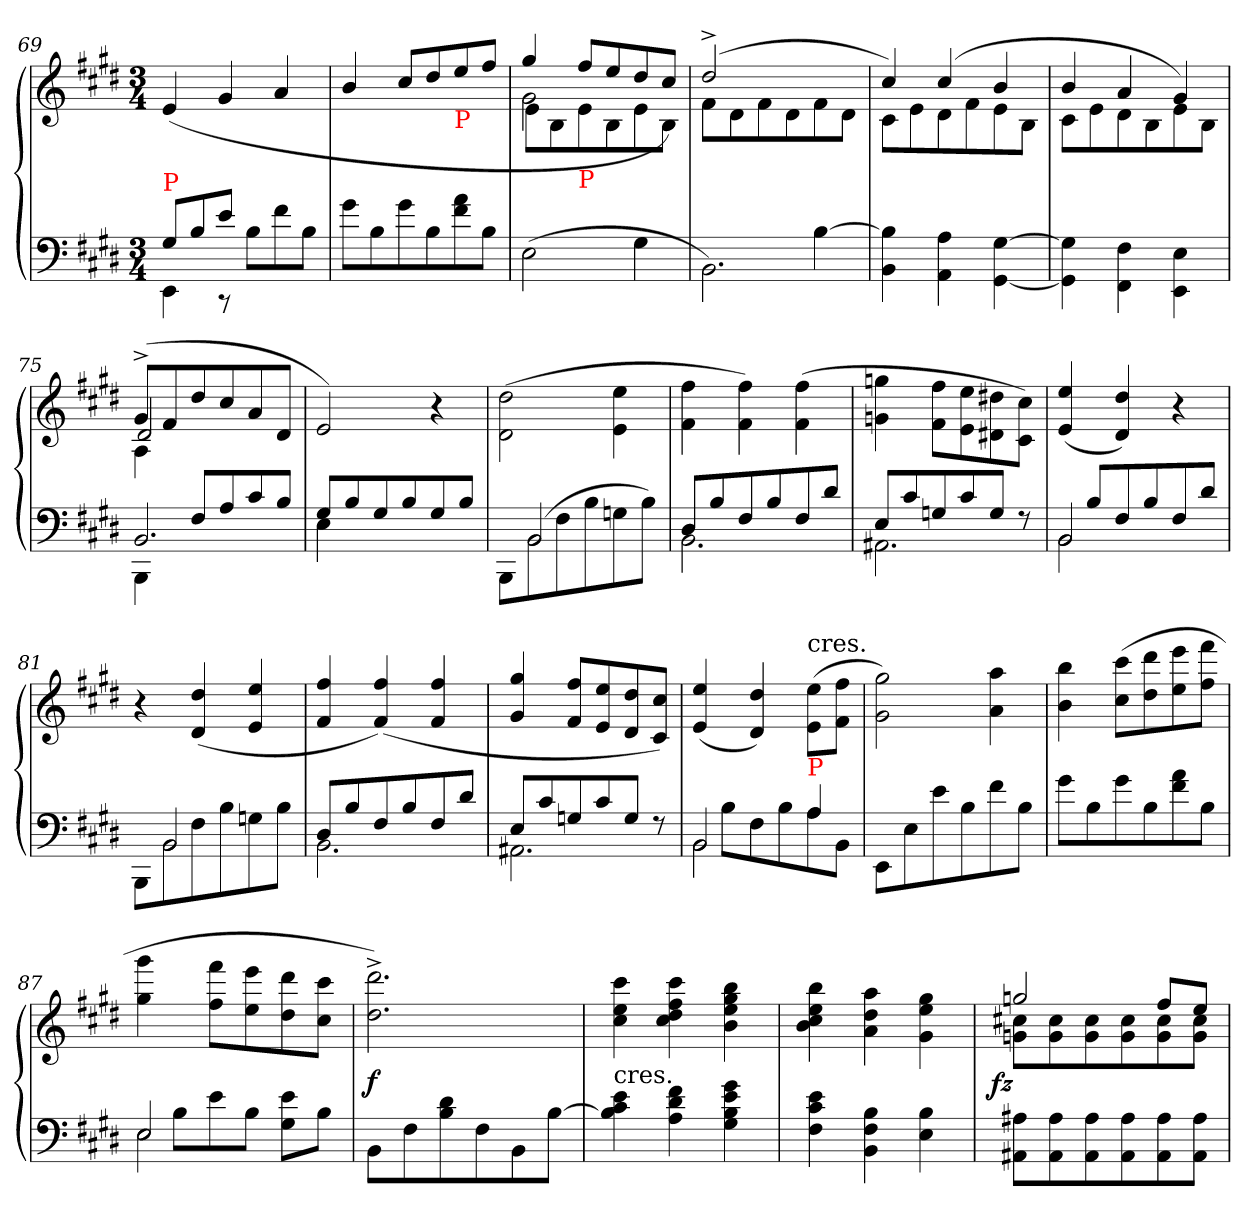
**kern	**kern	**dynam
*part1	*part1	*part1
*staff2	*staff1	*staff1/2
*clefF4	*clefG2	*
*k[f#c#g#d#]	*k[f#c#g#d#]	*
*M3/4	*M3/4	*
=69	=69	=69
*^	*	*
!LO:TX:a:color=red:t=P	!	!	!
8G#!/L	4EE!	(>4e!	.
8B!/	.	.	.
8e!\J	8r	4g#!	.
8B!\L	8ryy	.	.
8f#!\	4ryy	4a!	.
8B!\J	.	.	.
*v	*v	*	*
=70	=70	=70
8g#!\L	4b!/	.
8B!\	.	.
8g#!\	8cc#!/L	.
8B!\	8dd#!/	.
!	!LO:TX:b:color=red:t=P	!
8a!\ 8f#!\	8ee!/	.
8B!\J	8ff#!/J	.
=71	=71	=71
*	*^	*
*	*	*^	*
(>2E!	4gg#!	2g#!	8e!\L	.
.	.	.	8B!\	.
!	!LO:TX:b:color=red:t=P	!	!	!
.	8ff#!L	.	8e!\	.
.	8ee!	.	8B!\	.
4G#!	8dd#!	4ryy	8e!\	.
.	8cc#!J)	.	8B!\J	.
=72	=72	=72	=72	=72
!LO:N:vis=2.	!	!	!	!
*	*	*v	*v	*
2BB!\)	(>2dd#^>!	8f#!\L	.
.	.	8d#!\	.
.	.	8f#!\	.
.	.	8d#!\	.
[4B!	4ryy	8f#!\	.
.	.	8d#!\J	.
=73	=73	=73	=73
4B!] 4BB!	4cc#!)	8c#!\L	.
.	.	8e!\	.
4A! 4AA!	(>4cc#!	8d#!\	.
.	.	8f#!\	.
[4G#!\ [4GG#!\	4b!	8e!\	.
.	.	8B!\J	.
=74	=74	=74	=74
4G#!]\ 4GG#!]\	4b!	8c#!\L	.
.	.	8e!\	.
4F#!\ 4FF#!\	4a!	8d#!\	.
.	.	8B!\	.
4E!\ 4EE!\	4g#!)	8e!\	.
.	.	8B!\J	.
=75	=75	=75	=75
*^	*	*^	*
4BBB!\	2.BB!/	(>8g#^>!L	4A!	2d#!	.
.	.	8f#!	.	.	.
8F#!L	.	8dd#!	2ryy	.	.
8A!	.	8cc#!	.	.	.
8c#!	.	8a!	.	4ryy	.
8B!J	.	8d#!J	.	.	.
*	*	*v	*v	*v	*
=76	=76	=76	=76
8G#!L	4E!	2e!)	.
8B!	.	.	.
8G#!	2ryy	.	.
8B!	.	.	.
8G#!	.	4r	.
8B!J	.	.	.
=77	=77	=77	=77
8ryy	8BBB!\L	(>2dd#!\ 2d#!\	.
!	!LO:N:vis=2	!	!
(>2BB!	8BB!\	.	.
.	8F#!\	.	.
.	8B!\	.	.
.	8Gn!\	4ee!\ 4e!\	.
8ryy	8B!\J)	.	.
=78	=78	=78	=78
8D#!L	2.BB!	4ff#! 4f#!	.
8B!	.	.	.
8F#!	.	4ff#! 4f#!)	.
8B!	.	.	.
8F#!	.	(>4ff#! 4f#!	.
8d#!J	.	.	.
=79	=79	=79	=79
8E!L	2.AA#X!	4ggn! 4gn!	.
8c#!	.	.	.
8Gn!	.	8ff#!\ 8f#!\L	.
8c#!	.	8ee! 8e!	.
8G!J	.	8dd#X! 8d#X!	.
8rF	.	8cc#! 8c#!J)	.
=80	=80	=80	=80
!LO:N:vis=2	!	!	!
8BB!	2BB!	(<4ee! 4e!	.
8B!L	.	.	.
8F#!	.	4dd#! 4d#!)	.
8B!	.	.	.
8F#!	4ryy	4r	.
8d#!J	.	.	.
=81	=81	=81	=81
8ryy	8BBB!\L	4r	.
!	!LO:N:vis=2	!	!
2BB!	8BB!\	.	.
.	8F#!\	(<4dd#! 4d#!	.
.	8B!\	.	.
.	8Gn!\	4ee! 4e!	.
8ryy	8B!\J	.	.
=82	=82	=82	=82
8D#!L	2.BB!	4ff#!/ 4f#!/	.
8B!	.	.	.
8F#!	.	(<4ff#!/ 4f#!/)	.
8B!	.	.	.
8F#!	.	4ff#!/ 4f#!/	.
8d#!J	.	.	.
=83	=83	=83	=83
8E!L	2.AA#X!	4gg#!/ 4g#!/	.
8c#!	.	.	.
8Gn!	.	8ff#! 8f#!L	.
8c#!	.	8ee! 8e!	.
8G!J	.	8dd#! 8d#!	.
8rF	.	8cc#! 8c#!J)	.
=84	=84	=84	=84
!	!LO:N:vis=2	!	!
2BB!/	8BB!\	(<4ee! 4e!	.
.	8B!L	.	.
.	8F#!	4dd#! 4d#!)	.
.	8B!	.	.
!	!	!LO:TX:a:t=cres.	!
!	!	!LO:TX:b:color=red:t=P	!
4A!/	8A!	(>8ee!\ 8e!\L	.
.	8BB!J	8ff#!\ 8f#!\J	.
*v	*v	*	*
=85	=85	=85
8EE!\L	2gg#! 2g#!)	.
8E!\	.	.
8e!\	.	.
8B!\	.	.
8f#!\	4aa! 4a!	.
8B!\J	.	.
=86	=86	=86
8g#!\L	4bb! 4b!	.
8B!\	.	.
8g#!\	(>8ccc#!\ 8cc#!\L	.
8B!\	8ddd#!\ 8dd#!\	.
8a!\ 8f#!\	8eee!\ 8ee!\	.
8B!\J	8fff#!\ 8ff#!\J	.
=87	=87	=87
*^	*	*
!	!LO:N:vis=2	!	!
2E!	8E!\	4ggg#! 4gg#!	.
.	8B!\L	.	.
.	8e!\	8fff#!\ 8ff#!\L	.
.	8B!\J	8eee!\ 8ee!\	.
4ryy	8e!\ 8G#!\L	8ddd#!\ 8dd#!\	.
.	8B!\J	8ccc#!\ 8cc#!\J	.
*v	*v	*	*
=88	=88	=88
8BB!\L	2.ddd#!^< 2.dd#!^<)	f
8F#!\	.	.
8d#!\ 8B!\	.	.
8F#!\	.	.
8BB!\	.	.
[8B!\J	.	.
=89	=89	=89
!	!LO:TX:c:t=cres.	!
4e! 4c#! 4B!]	4ccc#! 4ee! 4cc#!	.
4f#! 4d#! 4A!	4ccc#! 4ff#! 4dd#! 4cc#!	.
4g#! 4e! 4B! 4G#!	4bb! 4gg#! 4ee! 4b!	.
=90	=90	=90
4e! 4c#! 4F#!	4bb! 4ee! 4cc#! 4b!	.
4B! 4F#! 4BB!	4aa! 4dd#! 4a!	.
4B! 4E!	4gg#! 4ee! 4g#!	.
=91	=91	=91
*	*^	*
!	!	!	!LO:DY:rj
8A#X!\ 8AA#X!\L	2ggn!	8cc#X!\ 8gn!\L	fz
8A#!\ 8AA#!\	.	8cc#!\ 8g!\	.
8A#!\ 8AA#!\	.	8cc#!\ 8g!\	.
8A#!\ 8AA#!\	.	8cc#!\ 8g!\	.
8A#!\ 8AA#!\	8ff#!L	8cc#!\ 8g!\	.
8A#!\ 8AA#!\J	8ee!J	8cc#!\ 8g!\J	.
*	*v	*v	*
=	=	=
*-	*-	*-
